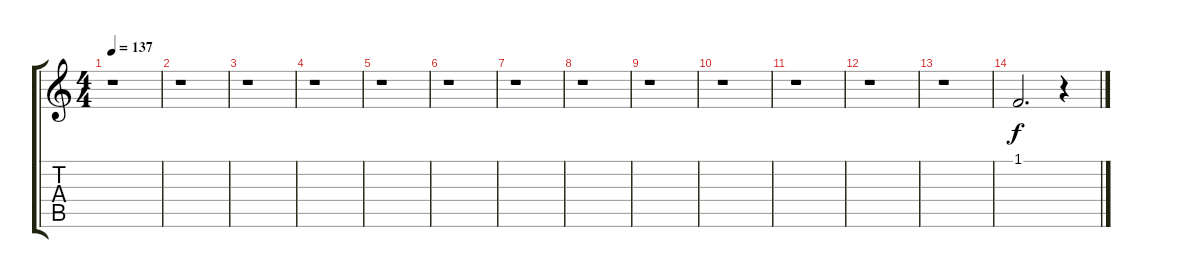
\track "" {instrument reversecymbal}
\staff {score tabs}
\tuning (E4 B3 G3 D3 A2 E2) {hide}
\ts (4 4)
\tempo 137
\clef g2
\ks c
r.1{dy f} |
r.1 |
r.1 |
r.1 |
r.1 |
r.1 |
r.1 |
r.1 |
r.1 |
r.1 |
r.1 |
r.1 |
r.1 |
1.1.2{d} r.4
